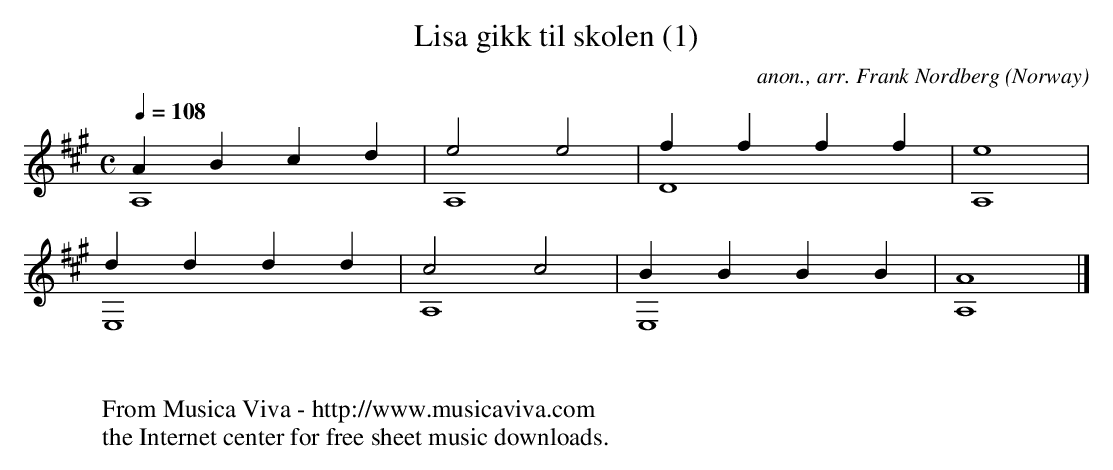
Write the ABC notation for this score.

X:1
T:Lisa gikk til skolen (1)
C:anon., arr. Frank Nordberg
O:Norway
V:1 Program 1 24 up %Classical guitar
V:2 Program 1 24 merge down %Classical guitar
M:C
L:1/4
Q:1/4=108
K:A -8va
V:1
ABcd|e2e2|ffff|e4|
V:2
A,4|A,4|D4|A,4|
V:1
dddd|c2c2|BBBB|A4|]
V:2
E,4|A,4|E,4|A,4|]
W:
W:
W:  From Musica Viva - http://www.musicaviva.com
W:  the Internet center for free sheet music downloads.
